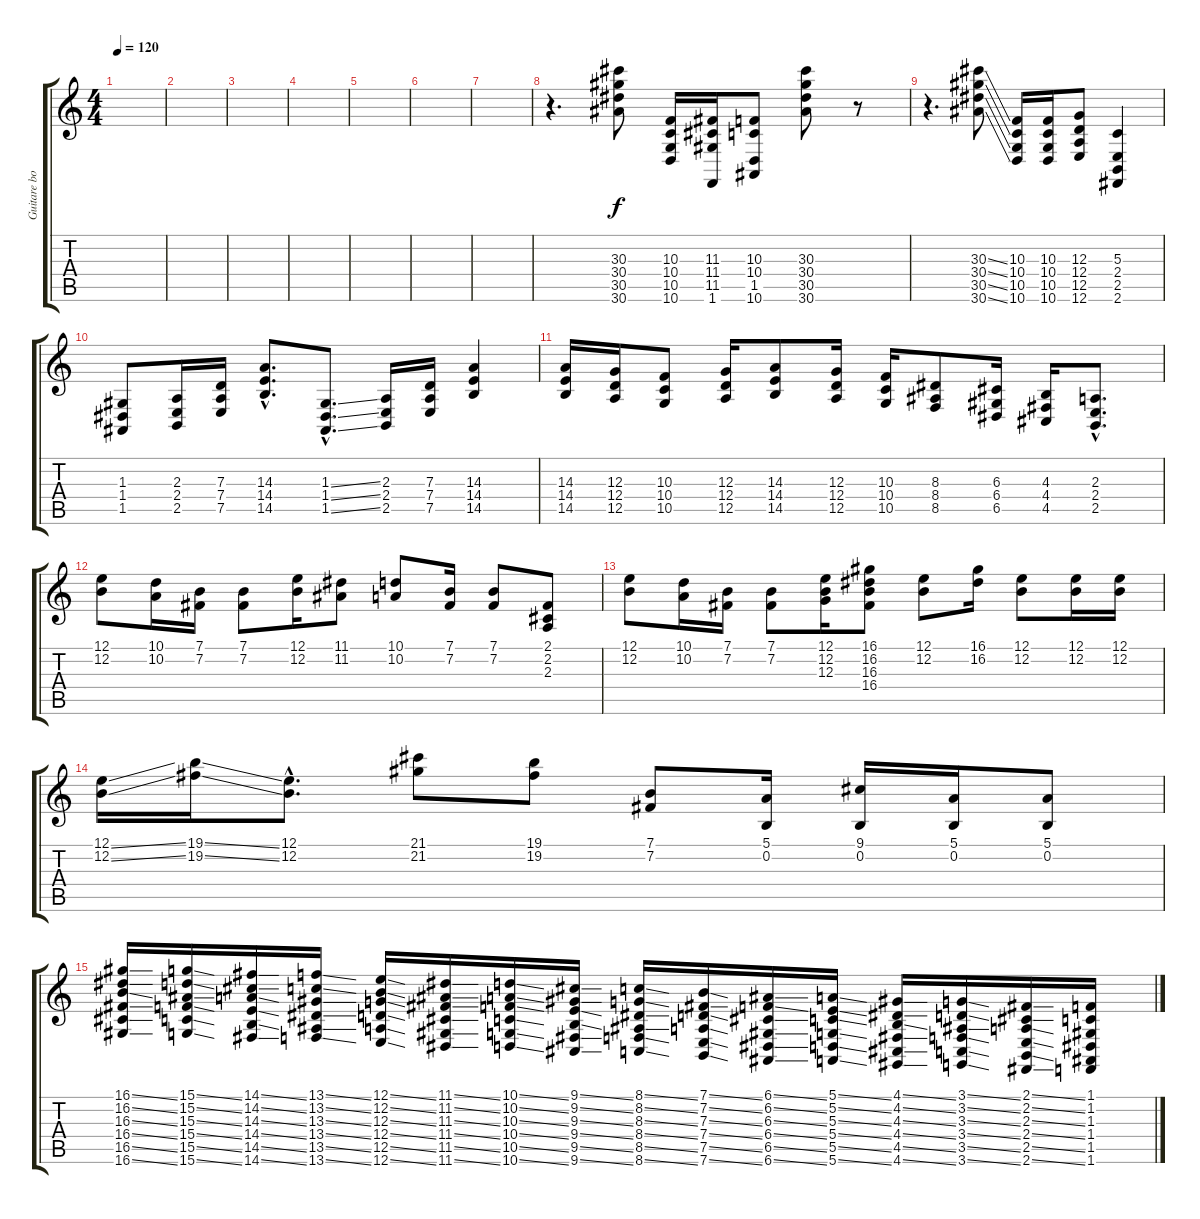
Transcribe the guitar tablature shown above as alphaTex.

\track ("Guitare bottleneck" "Guitare bo") {instrument guitarfretnoise}
\staff {score tabs}
\tuning (E4 B3 G3 D3 A2 E2) {hide}
\ts (4 4)
\tempo 120
\clef g2
\ks c
|
|
|
|
|
|
|
r.4{d} (30.3 30.4 30.5 30.6).8 (10.3 10.4 10.5 10.6).16 (11.3 11.4 11.5 1.6).16 (10.3 10.4 1.5 10.6).8 (30.3 30.4 30.5 30.6).8 r.8 |
r.4{d} (30.3{ss} 30.4{ss} 30.5{ss} 30.6{ss}).8 (10.3 10.4 10.5 10.6).16 (10.3 10.4 10.5 10.6).16 (12.3 12.4 12.5 12.6).8 (5.3 2.4 2.5 2.6).4 |
(1.3 1.4 1.5).8 (2.3 2.4 2.5).16 (7.3 7.4 7.5).16 (14.3{hac} 14.4{hac} 14.5{hac}).8{d} (1.3{ss hac} 1.4{ss hac} 1.5{ss hac}).8{d} (2.3 2.4 2.5).16 (7.3 7.4 7.5).16 (14.3 14.4 14.5).4 |
(14.3 14.4 14.5).16 (12.3 12.4 12.5).16 (10.3 10.4 10.5).8 (12.3 12.4 12.5).16 (14.3 14.4 14.5).8 (12.3 12.4 12.5).16 (10.3 10.4 10.5).16 (8.3 8.4 8.5).8 (6.3 6.4 6.5).16 (4.3 4.4 4.5).16 (2.3{hac} 2.4{hac} 2.5{hac}).8{d} |
(12.1 12.2).8 (10.1 10.2).16 (7.1 7.2).16 (7.1 7.2).8 (12.1 12.2).16 (11.1 11.2).8 (10.1 10.2).8 (7.1 7.2).16 (7.1 7.2).8 (2.1 2.2 2.3).8 |
(12.1 12.2).8 (10.1 10.2).16 (7.1 7.2).16 (7.1 7.2).8 (12.1 12.2 12.3).16 (16.1 16.2 16.3 16.4).8 (12.1 12.2).8 (16.1 16.2).16 (12.1 12.2).8 (12.1 12.2).16 (12.1 12.2).16 |
(12.1{ss} 12.2{ss}).16 (19.1{ss} 19.2{ss}).16 (12.1{hac} 12.2{hac}).8{d} (21.1 21.2).8 (19.1 19.2).8 (7.1 7.2).8 (5.1 0.2).16 (9.1 0.2).16 (5.1 0.2).16 (5.1 0.2).8 |
(16.1{ss} 16.2{ss} 16.3{ss} 16.4{ss} 16.5{ss} 16.6{ss}).16 (15.1{ss} 15.2{ss} 15.3{ss} 15.4{ss} 15.5{ss} 15.6{ss}).16 (14.1{ss} 14.2{ss} 14.3{ss} 14.4{ss} 14.5{ss} 14.6{ss}).16 (13.1{ss} 13.2{ss} 13.3{ss} 13.4{ss} 13.5{ss} 13.6{ss}).16 (12.1{ss} 12.2{ss} 12.3{ss} 12.4{ss} 12.5{ss} 12.6{ss}).16 (11.1{ss} 11.2{ss} 11.3{ss} 11.4{ss} 11.5{ss} 11.6{ss}).16 (10.1{ss} 10.2{ss} 10.3{ss} 10.4{ss} 10.5{ss} 10.6{ss}).16 (9.1{ss} 9.2{ss} 9.3{ss} 9.4{ss} 9.5{ss} 9.6{ss}).16 (8.1{ss} 8.2{ss} 8.3{ss} 8.4{ss} 8.5{ss} 8.6{ss}).16 (7.1{ss} 7.2{ss} 7.3{ss} 7.4{ss} 7.5{ss} 7.6{ss}).16 (6.1{ss} 6.2{ss} 6.3{ss} 6.4{ss} 6.5{ss} 6.6{ss}).16 (5.1{ss} 5.2{ss} 5.3{ss} 5.4{ss} 5.5{ss} 5.6{ss}).16 (4.1{ss} 4.2{ss} 4.3{ss} 4.4{ss} 4.5{ss} 4.6{ss}).16 (3.1{ss} 3.2{ss} 3.3{ss} 3.4{ss} 3.5{ss} 3.6{ss}).16 (2.1{ss} 2.2{ss} 2.3{ss} 2.4{ss} 2.5{ss} 2.6{ss}).16 (1.1 1.2 1.3 1.4 1.5 1.6).16
